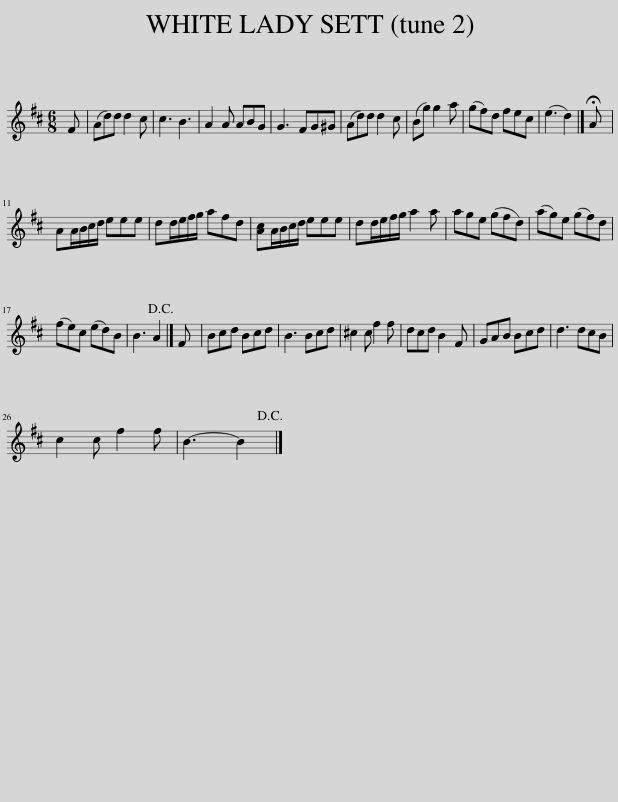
X:1
L:1/8
M:6/8
I:linebreak $
K:D
V:1 treble
V:1
 F | (Ad)d d2 c | c3 B3 | A2 A ABG | G3 FG^G | %5
 (Ad)d d2 c | (Bg) g2 a | (gf)d fec | (e3 d2) |] !fermata!A |$ %10
 AA/B/c/d/ eee | dd/e/f/g/ afd | [Ac]A/B/c/d/ eee | dd/e/f/g/ a2 a | age (gfd) | %15
 (ag)e (gf)d |$ (fe)c (ed)B | B3 A2!D.C.! |] F | Bcd Bcd | %20
 B3 Bcd | ^c2 c f2 f | dcd B2 F | GAB Bcd | d3 dcB |$ %25
 c2 c f2 f | B3- B2!D.C.! |] %27
